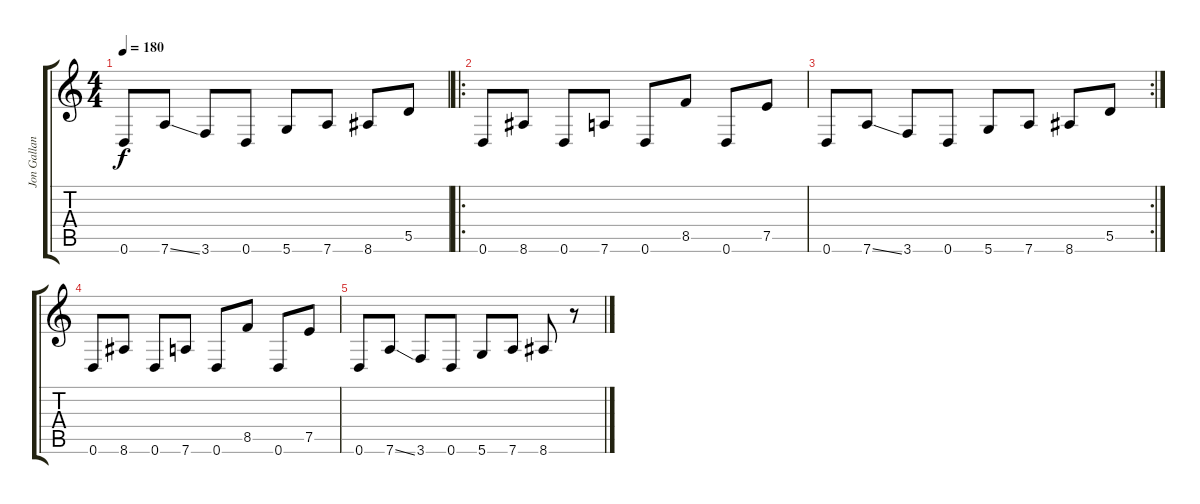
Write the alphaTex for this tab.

\track ("Jon Gallant" "Jon Gallan") {instrument electricbassfinger}
\staff {score tabs}
\tuning (E4 B3 G3 D3 A2 D2) {hide}
\ts (4 4)
\tempo 180
\clef g2
\ks c
0.6.8{dy f} 7.6{ss}.8 3.6.8 0.6.8 5.6.8 7.6.8 8.6.8 5.5.8 |
\ro
0.6.8 8.6.8 0.6.8 7.6.8 0.6.8 8.5.8 0.6.8 7.5.8 |
\rc 2
0.6.8 7.6{ss}.8 3.6.8 0.6.8 5.6.8 7.6.8 8.6.8 5.5.8 |
0.6.8 8.6.8 0.6.8 7.6.8 0.6.8 8.5.8 0.6.8 7.5.8 |
0.6.8 7.6{ss}.8 3.6.8 0.6.8 5.6.8 7.6.8 8.6.8 r.8
